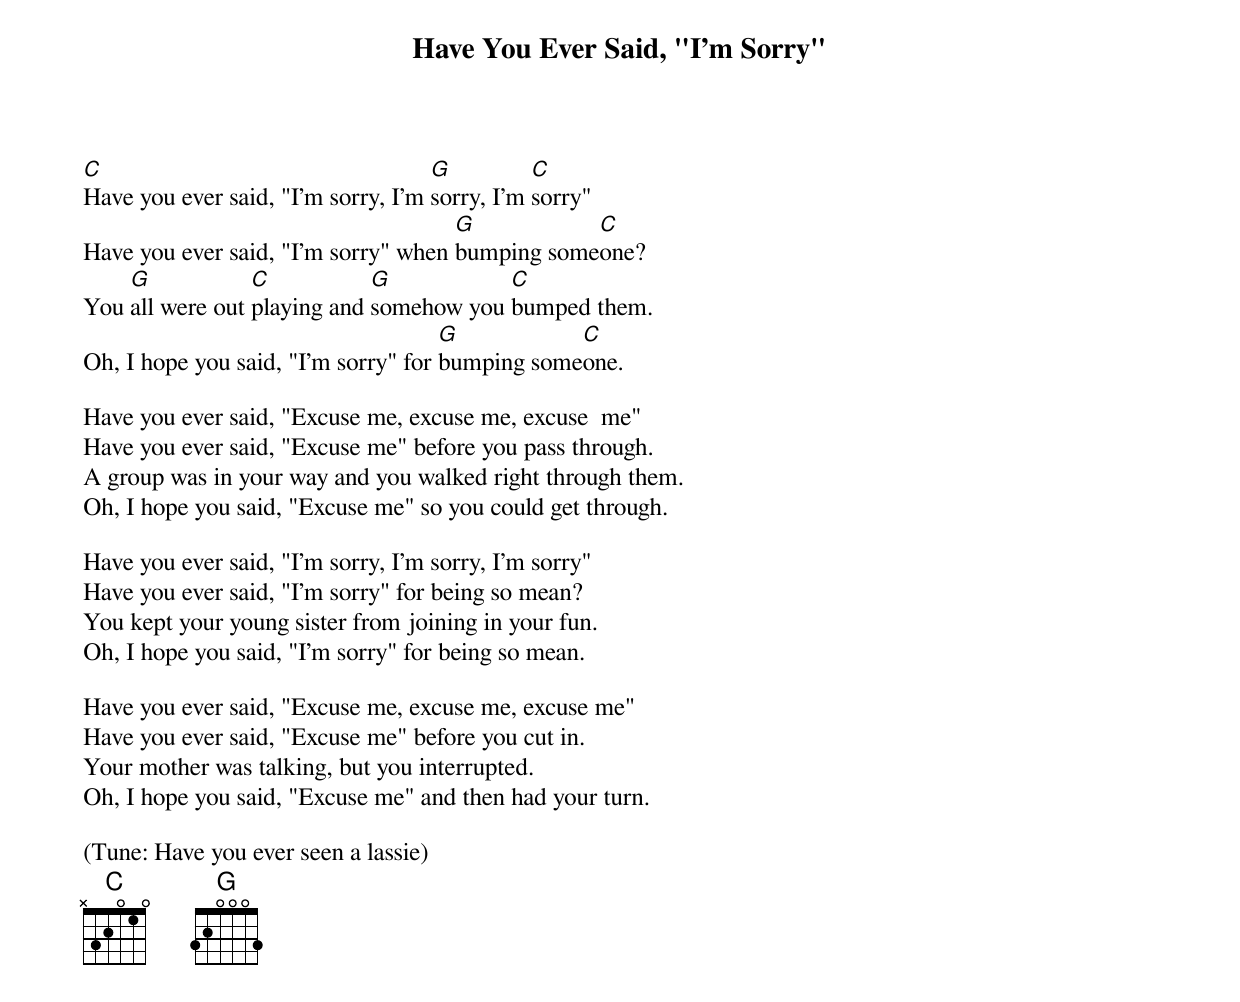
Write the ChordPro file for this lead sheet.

{title: Have You Ever Said, "I'm Sorry"}


[C]Have you ever said, "I'm sorry, I'm [G]sorry, I'm [C]sorry"
Have you ever said, "I'm sorry" when [G]bumping some[C]one?
You [G]all were out [C]playing and [G]somehow you [C]bumped them.
Oh, I hope you said, "I'm sorry" for [G]bumping some[C]one.

Have you ever said, "Excuse me, excuse me, excuse  me"
Have you ever said, "Excuse me" before you pass through.
A group was in your way and you walked right through them.
Oh, I hope you said, "Excuse me" so you could get through.

Have you ever said, "I'm sorry, I'm sorry, I'm sorry"
Have you ever said, "I'm sorry" for being so mean?
You kept your young sister from joining in your fun.
Oh, I hope you said, "I'm sorry" for being so mean.

Have you ever said, "Excuse me, excuse me, excuse me"
Have you ever said, "Excuse me" before you cut in.
Your mother was talking, but you interrupted.
Oh, I hope you said, "Excuse me" and then had your turn.

(Tune: Have you ever seen a lassie)
